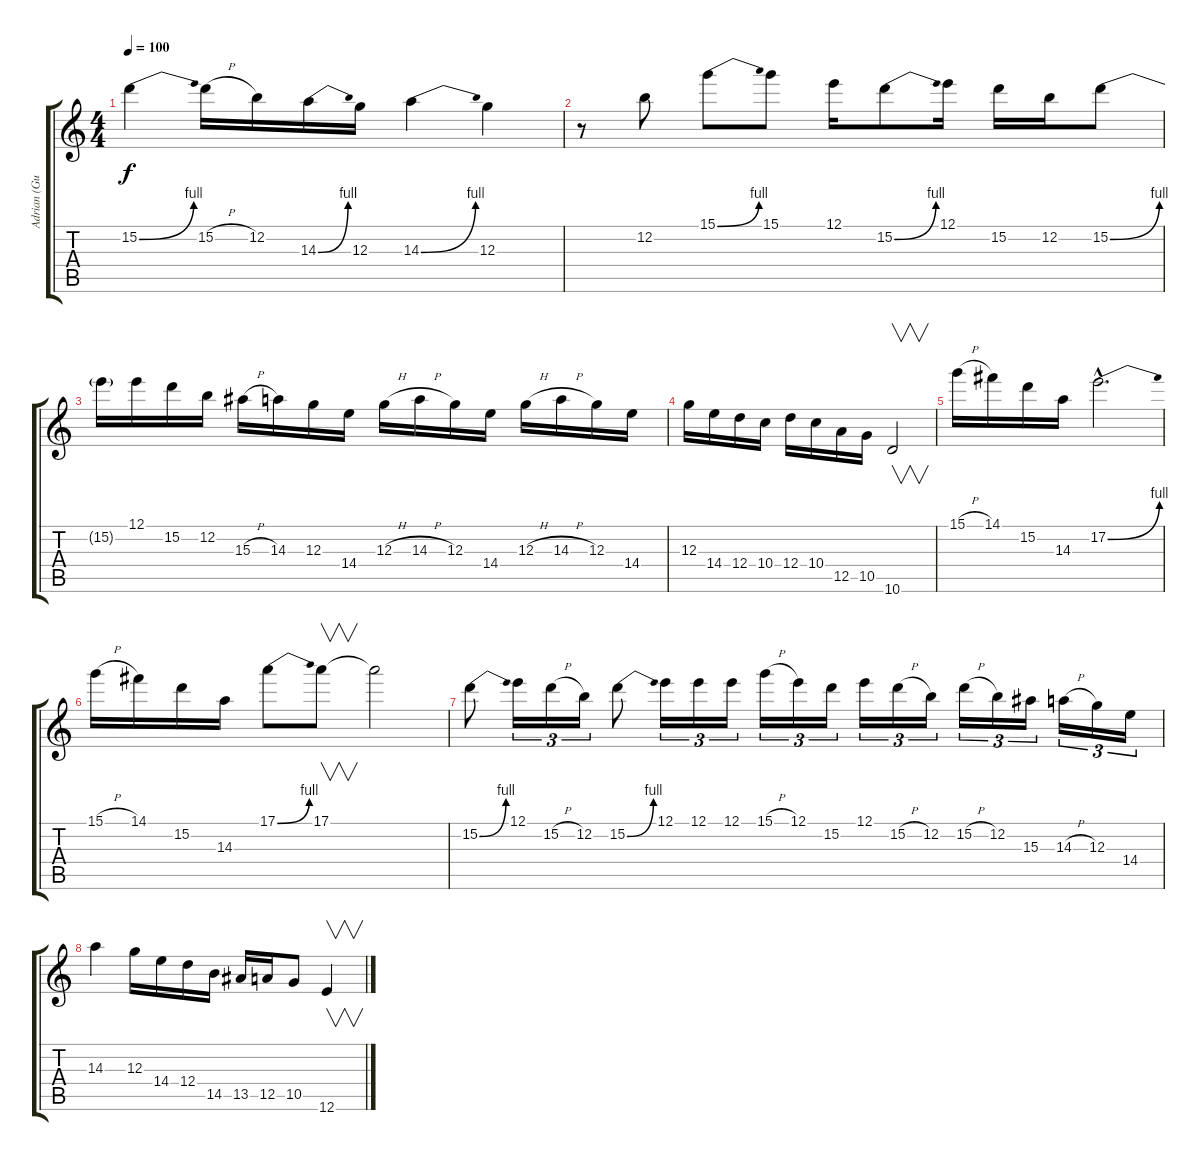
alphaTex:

\track ("Adrian (Guitar)" "Adrian (Gu") {instrument distortionguitar}
\staff {score tabs}
\tuning (E4 B3 G3 D3 A2 E2) {hide}
\ts (4 4)
\tempo 100
\clef g2
\ks c
15.2{be (bend 0 0 60 4)}.4{dy f} 15.2{h}.16 12.2.16 14.3{be (bend 0 0 60 4)}.16 12.3.16 14.3{be (bend 0 0 60 4)}.4 12.3.4 |
r.8 12.2.8 15.1{be (bend 0 0 60 4)}.8 15.1.8 12.1.16 15.2{be (bend 0 0 60 4)}.8 12.1.16 15.2.16 12.2.16 15.2{be (bend 0 0 60 4)}.8 |
15.2{t}.16 12.1.16 15.2.16 12.2.16 15.3{h}.16 14.3.16 12.3.16 14.4.16 12.3{h}.16 14.3{h}.16 12.3.16 14.4.16 12.3{h}.16 14.3{h}.16 12.3.16 14.4.16 |
12.3.16 14.4.16 12.4.16 10.4.16 12.4.16 10.4.16 12.5.16 10.5.16 10.6.2{v} |
15.1{h}.16 14.1.16 15.2.16 14.3.16 17.2{be (bend 0 0 60 4) hac}.2{d} |
15.1{h}.16 14.1.16 15.2.16 14.3.16 17.1{be (bend 0 0 60 4)}.8 17.1.8{v} 17.1{t}.2 |
15.2{be (bend 0 0 60 4)}.8 12.1.16{tu (3 2)} 15.2{h}.16{tu (3 2)} 12.2.16{tu (3 2)} 15.2{be (bend 0 0 60 4)}.8 12.1.16{tu (3 2)} 12.1.16{tu (3 2)} 12.1.16{tu (3 2)} 15.1{h}.16{tu (3 2)} 12.1.16{tu (3 2)} 15.2.16{tu (3 2)} 12.1.16{tu (3 2)} 15.2{h}.16{tu (3 2)} 12.2.16{tu (3 2)} 15.2{h}.16{tu (3 2)} 12.2.16{tu (3 2)} 15.3.16{tu (3 2)} 14.3{h}.16{tu (3 2)} 12.3.16{tu (3 2)} 14.4.16{tu (3 2)} |
14.3.4 12.3.16 14.4.16 12.4.16 14.5.16 13.5.16 12.5.16 10.5.8 12.6.4{v}
